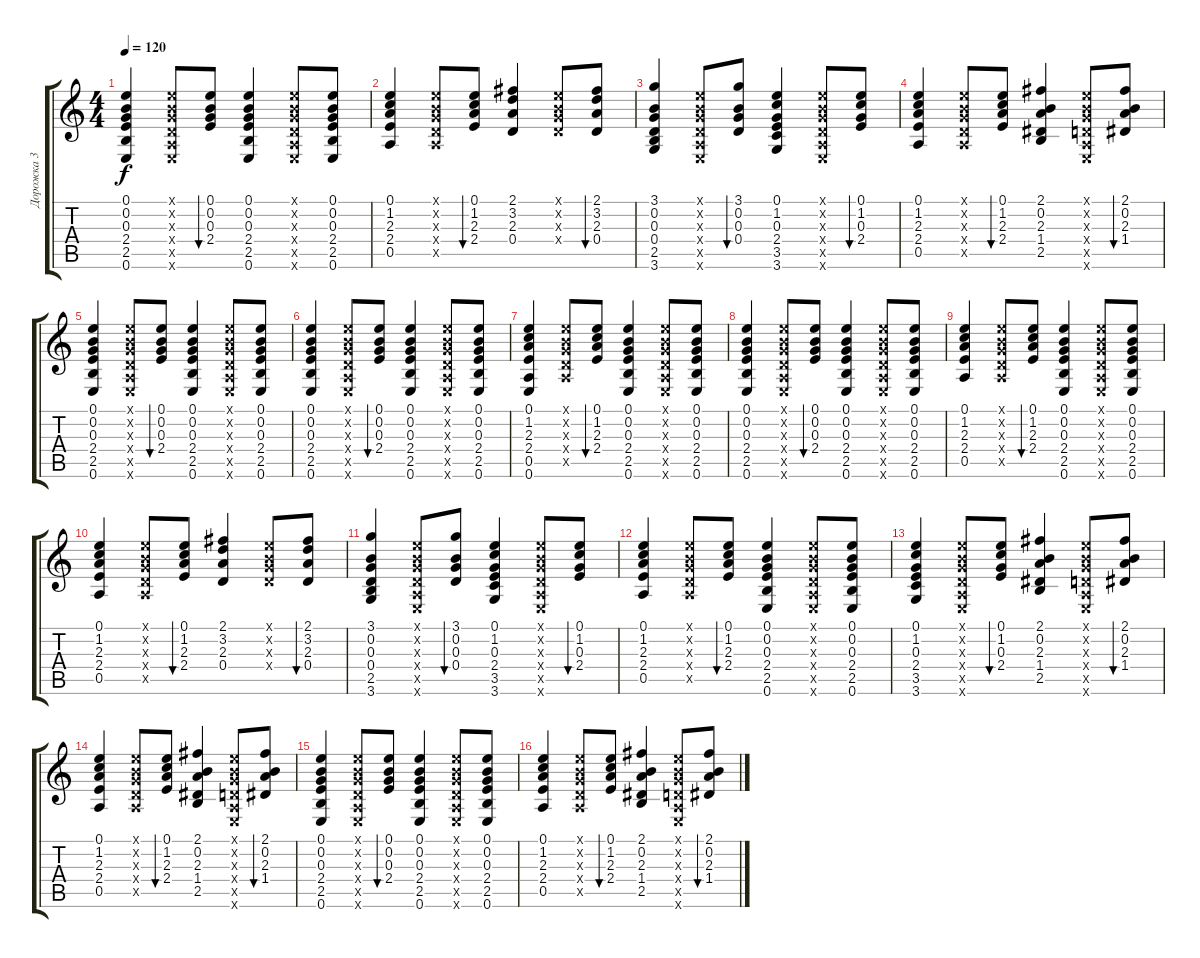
\track ("Дорожка 3" "Дорожка 3") {instrument acousticguitarnylon}
\staff {score tabs}
\tuning (E4 B3 G3 D3 A2 E2) {hide}
\ts (4 4)
\tempo 120
\clef g2
\ks c
(0.1 0.2 0.3 2.4 2.5 0.6).4{dy f} (0.1{x} 0.2{x} 0.3{x} 0.4{x} 0.5{x} 0.6{x}).8 (0.1 0.2 0.3 2.4).8{bu 60} (0.1 0.2 0.3 2.4 2.5 0.6).4 (0.1{x} 0.2{x} 0.3{x} 0.4{x} 0.5{x} 0.6{x}).8 (0.1 0.2 0.3 2.4 2.5 0.6).8 |
(0.1 1.2 2.3 2.4 0.5).4 (0.1{x} 0.2{x} 0.3{x} 0.4{x} 0.5{x}).8 (0.1 1.2 2.3 2.4).8{bu 60} (2.1 3.2 2.3 0.4).4 (0.1{x} 0.2{x} 0.3{x} 0.4{x}).8 (2.1 3.2 2.3 0.4).8{bu 60} |
(3.1 0.2 0.3 0.4 2.5 3.6).4 (0.1{x} 0.2{x} 0.3{x} 0.4{x} 0.5{x} 0.6{x}).8 (3.1 0.2 0.3 0.4).8{bu 60} (0.1 1.2 0.3 2.4 3.5 3.6).4 (0.1{x} 0.2{x} 0.3{x} 0.4{x} 0.5{x} 0.6{x}).8 (0.1 1.2 0.3 2.4).8{bu 60} |
(0.1 1.2 2.3 2.4 0.5).4 (0.1{x} 0.2{x} 0.3{x} 0.4{x} 0.5{x}).8 (0.1 1.2 2.3 2.4).8{bu 60} (2.1 0.2 2.3 1.4 2.5).4 (0.1{x} 0.2{x} 0.3{x} 0.4{x} 0.5{x} 0.6{x}).8 (2.1 0.2 2.3 1.4).8{bu 60} |
(0.1 0.2 0.3 2.4 2.5 0.6).4 (0.1{x} 0.2{x} 0.3{x} 0.4{x} 0.5{x} 0.6{x}).8 (0.1 0.2 0.3 2.4).8{bu 60} (0.1 0.2 0.3 2.4 2.5 0.6).4 (0.1{x} 0.2{x} 0.3{x} 0.4{x} 0.5{x} 0.6{x}).8 (0.1 0.2 0.3 2.4 2.5 0.6).8 |
(0.1 0.2 0.3 2.4 2.5 0.6).4 (0.1{x} 0.2{x} 0.3{x} 0.4{x} 0.5{x} 0.6{x}).8 (0.1 0.2 0.3 2.4).8{bu 60} (0.1 0.2 0.3 2.4 2.5 0.6).4 (0.1{x} 0.2{x} 0.3{x} 0.4{x} 0.5{x} 0.6{x}).8 (0.1 0.2 0.3 2.4 2.5 0.6).8 |
(0.1 1.2 2.3 2.4 0.5 0.6).4 (0.1{x} 0.2{x} 0.3{x} 0.4{x} 0.5{x}).8 (0.1 1.2 2.3 2.4).8{bu 60} (0.1 0.2 0.3 2.4 2.5 0.6).4 (0.1{x} 0.2{x} 0.3{x} 0.4{x} 0.5{x} 0.6{x}).8 (0.1 0.2 0.3 2.4 2.5 0.6).8 |
(0.1 0.2 0.3 2.4 2.5 0.6).4 (0.1{x} 0.2{x} 0.3{x} 0.4{x} 0.5{x} 0.6{x}).8 (0.1 0.2 0.3 2.4).8{bu 60} (0.1 0.2 0.3 2.4 2.5 0.6).4 (0.1{x} 0.2{x} 0.3{x} 0.4{x} 0.5{x} 0.6{x}).8 (0.1 0.2 0.3 2.4 2.5 0.6).8 |
(0.1 1.2 2.3 2.4 0.5).4 (0.1{x} 0.2{x} 0.3{x} 0.4{x} 0.5{x}).8 (0.1 1.2 2.3 2.4).8{bu 60} (0.1 0.2 0.3 2.4 2.5 0.6).4 (0.1{x} 0.2{x} 0.3{x} 0.4{x} 0.5{x} 0.6{x}).8 (0.1 0.2 0.3 2.4 2.5 0.6).8 |
(0.1 1.2 2.3 2.4 0.5).4 (0.1{x} 0.2{x} 0.3{x} 0.4{x} 0.5{x}).8 (0.1 1.2 2.3 2.4).8{bu 60} (2.1 3.2 2.3 0.4).4 (0.1{x} 0.2{x} 0.3{x} 0.4{x}).8 (2.1 3.2 2.3 0.4).8{bu 60} |
(3.1 0.2 0.3 0.4 2.5 3.6).4 (0.1{x} 0.2{x} 0.3{x} 0.4{x} 0.5{x} 0.6{x}).8 (3.1 0.2 0.3 0.4).8{bu 60} (0.1 1.2 0.3 2.4 3.5 3.6).4 (0.1{x} 0.2{x} 0.3{x} 0.4{x} 0.5{x} 0.6{x}).8 (0.1 1.2 0.3 2.4).8{bu 60} |
(0.1 1.2 2.3 2.4 0.5).4 (0.1{x} 0.2{x} 0.3{x} 0.4{x} 0.5{x}).8 (0.1 1.2 2.3 2.4).8{bu 60} (0.1 0.2 0.3 2.4 2.5 0.6).4 (0.1{x} 0.2{x} 0.3{x} 0.4{x} 0.5{x} 0.6{x}).8 (0.1 0.2 0.3 2.4 2.5 0.6).8 |
(0.1 1.2 0.3 2.4 3.5 3.6).4 (0.1{x} 0.2{x} 0.3{x} 0.4{x} 0.5{x} 0.6{x}).8 (0.1 1.2 0.3 2.4).8{bu 60} (2.1 0.2 2.3 1.4 2.5).4 (0.1{x} 0.2{x} 0.3{x} 0.4{x} 0.5{x} 0.6{x}).8 (2.1 0.2 2.3 1.4).8{bu 60} |
(0.1 1.2 2.3 2.4 0.5).4 (0.1{x} 0.2{x} 0.3{x} 0.4{x} 0.5{x}).8 (0.1 1.2 2.3 2.4).8{bu 60} (2.1 0.2 2.3 1.4 2.5).4 (0.1{x} 0.2{x} 0.3{x} 0.4{x} 0.5{x} 0.6{x}).8 (2.1 0.2 2.3 1.4).8{bu 60} |
(0.1 0.2 0.3 2.4 2.5 0.6).4 (0.1{x} 0.2{x} 0.3{x} 0.4{x} 0.5{x} 0.6{x}).8 (0.1 0.2 0.3 2.4).8{bu 60} (0.1 0.2 0.3 2.4 2.5 0.6).4 (0.1{x} 0.2{x} 0.3{x} 0.4{x} 0.5{x} 0.6{x}).8 (0.1 0.2 0.3 2.4 2.5 0.6).8 |
(0.1 1.2 2.3 2.4 0.5).4 (0.1{x} 0.2{x} 0.3{x} 0.4{x} 0.5{x}).8 (0.1 1.2 2.3 2.4).8{bu 60} (2.1 0.2 2.3 1.4 2.5).4 (0.1{x} 0.2{x} 0.3{x} 0.4{x} 0.5{x} 0.6{x}).8 (2.1 0.2 2.3 1.4).8{bu 60}
